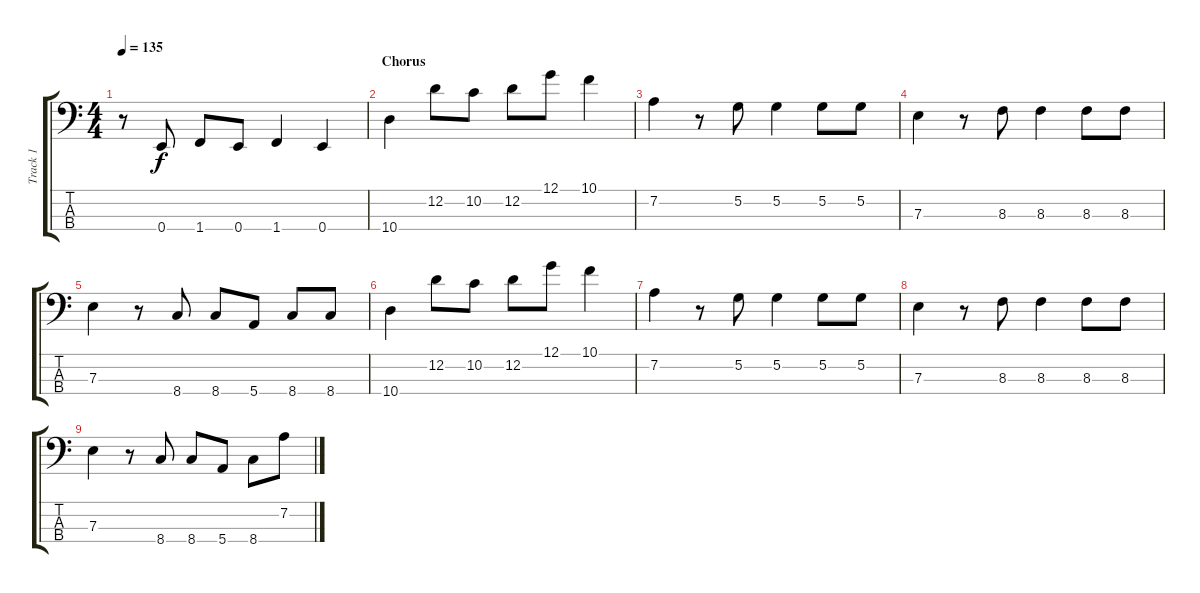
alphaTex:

\track ("Track 1" "Track 1") {instrument electricbasspick}
\staff {score tabs}
\tuning (G2 D2 A1 E1) {hide}
\ts (4 4)
\tempo 135
\clef f4
\ks c
r.8{dy f} 0.4.8 1.4.8 0.4.8 1.4.4 0.4.4 |
\section ("" "Chorus")
10.4.4 12.2.8 10.2.8 12.2.8 12.1.8 10.1.4 |
7.2.4 r.8 5.2.8 5.2.4 5.2.8 5.2.8 |
7.3.4 r.8 8.3.8 8.3.4 8.3.8 8.3.8 |
7.3.4 r.8 8.4.8 8.4.8 5.4.8 8.4.8 8.4.8 |
10.4.4 12.2.8 10.2.8 12.2.8 12.1.8 10.1.4 |
7.2.4 r.8 5.2.8 5.2.4 5.2.8 5.2.8 |
7.3.4 r.8 8.3.8 8.3.4 8.3.8 8.3.8 |
7.3.4 r.8 8.4.8 8.4.8 5.4.8 8.4.8 7.2.8
